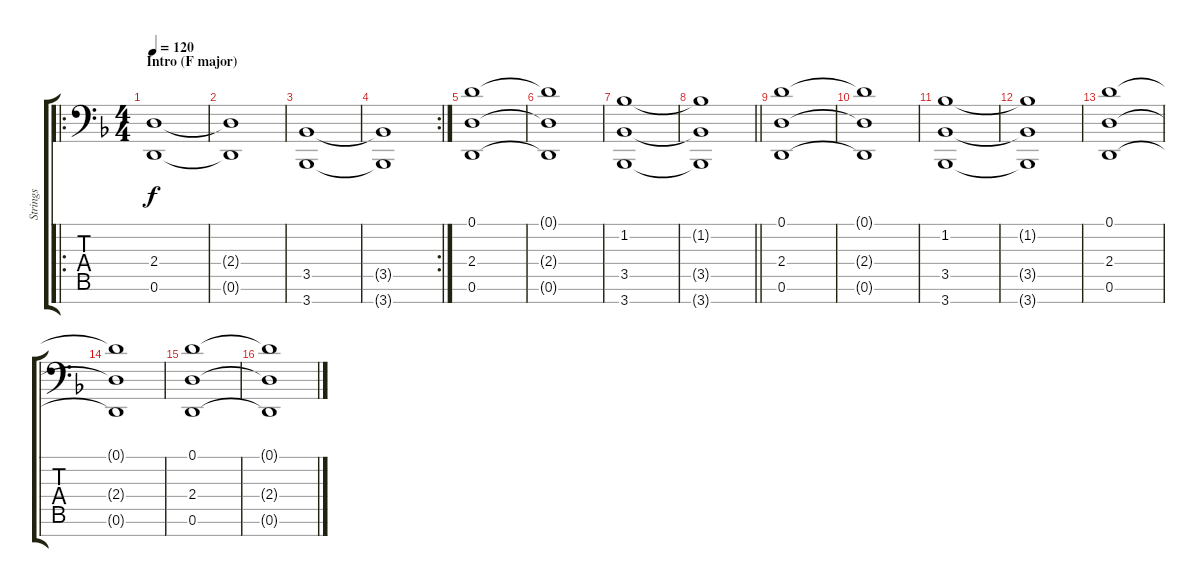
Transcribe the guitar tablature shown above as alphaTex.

\track ("Strings" "Strings") {instrument stringensemble2}
\staff {score tabs}
\tuning (D4 A3 F3 C3 G2 D2 G1) {hide}
\ro
\ts (4 4)
\section ("" "Intro (F major)")
\tempo 120
\clef f4
\ks f
(2.4 0.6).1{dy f instrument stringensemble2} |
(2.4{t} 0.6{t}).1 |
(3.5 3.7).1 |
\rc 2
(3.5{t} 3.7{t}).1 |
(0.1 2.4 0.6).1 |
(0.1{t} 2.4{t} 0.6{t}).1 |
(1.2 3.5 3.7).1 |
\barLineRight lightlight
(1.2{t} 3.5{t} 3.7{t}).1 |
(0.1 2.4 0.6).1 |
(0.1{t} 2.4{t} 0.6{t}).1 |
(1.2 3.5 3.7).1 |
(1.2{t} 3.5{t} 3.7{t}).1 |
(0.1 2.4 0.6).1 |
(0.1{t} 2.4{t} 0.6{t}).1 |
(0.1 2.4 0.6).1 |
(0.1{t} 2.4{t} 0.6{t}).1
